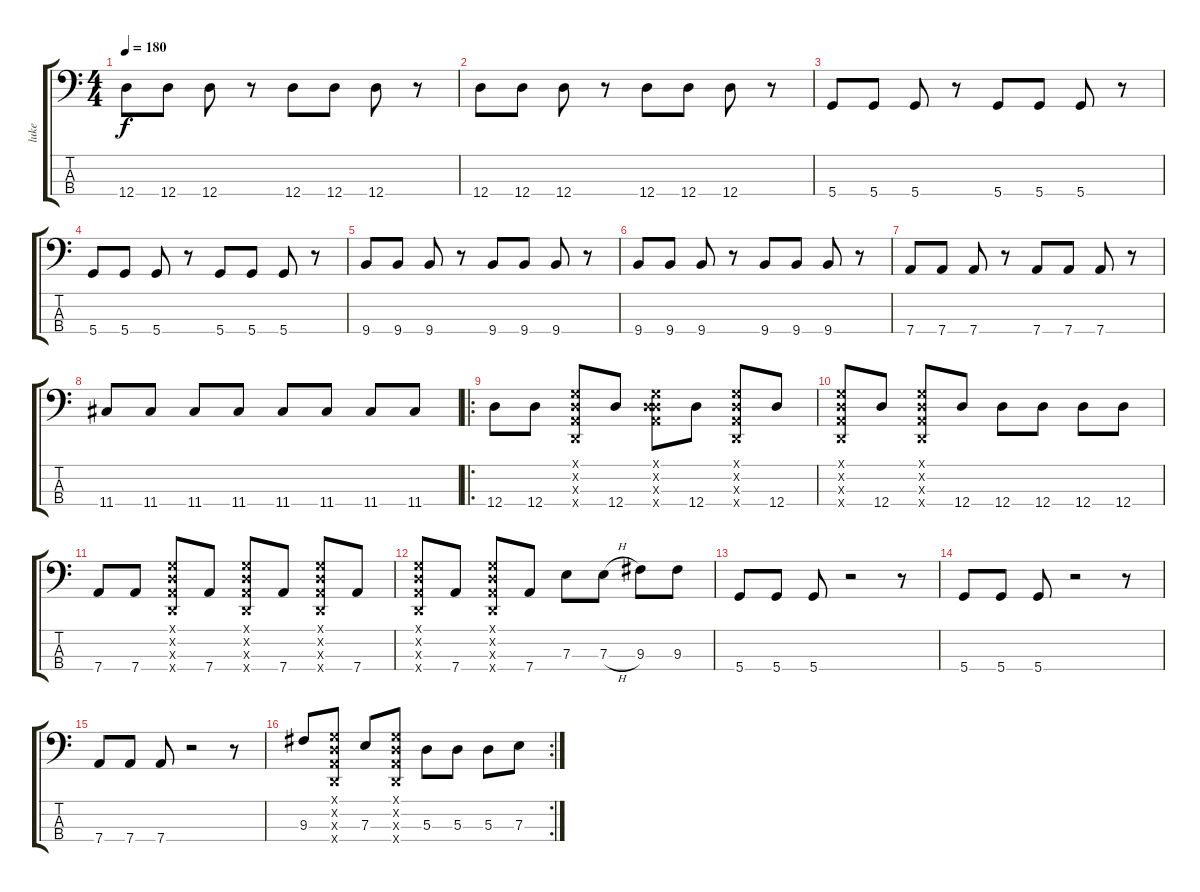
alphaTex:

\track ("luke" "luke") {instrument electricbassfinger}
\staff {score tabs}
\tuning (G2 D2 A1 D1) {hide}
\ts (4 4)
\tempo 180
\clef f4
\ks c
12.4.8{dy f} 12.4.8 12.4.8 r.8 12.4.8 12.4.8 12.4.8 r.8 |
12.4.8 12.4.8 12.4.8 r.8 12.4.8 12.4.8 12.4.8 r.8 |
5.4.8 5.4.8 5.4.8 r.8 5.4.8 5.4.8 5.4.8 r.8 |
5.4.8 5.4.8 5.4.8 r.8 5.4.8 5.4.8 5.4.8 r.8 |
9.4.8 9.4.8 9.4.8 r.8 9.4.8 9.4.8 9.4.8 r.8 |
9.4.8 9.4.8 9.4.8 r.8 9.4.8 9.4.8 9.4.8 r.8 |
7.4.8 7.4.8 7.4.8 r.8 7.4.8 7.4.8 7.4.8 r.8 |
11.4.8 11.4.8 11.4.8 11.4.8 11.4.8 11.4.8 11.4.8 11.4.8 |
\ro
12.4.8 12.4.8 (0.1{x} 0.2{x} 0.3{x} 0.4{x}).8 12.4.8 (0.1{x} 0.2{x} 0.3{x} 12.4{x}).8 12.4.8 (0.1{x} 0.2{x} 0.3{x} 0.4{x}).8 12.4.8 |
(0.1{x} 0.2{x} 0.3{x} 0.4{x}).8 12.4.8 (0.1{x} 0.2{x} 0.3{x} 0.4{x}).8 12.4.8 12.4.8 12.4.8 12.4.8 12.4.8 |
7.4.8 7.4.8 (0.1{x} 0.2{x} 0.3{x} 0.4{x}).8 7.4.8 (0.1{x} 0.2{x} 0.3{x} 0.4{x}).8 7.4.8 (0.1{x} 0.2{x} 0.3{x} 0.4{x}).8 7.4.8 |
(0.1{x} 0.2{x} 0.3{x} 0.4{x}).8 7.4.8 (0.1{x} 0.2{x} 0.3{x} 0.4{x}).8 7.4.8 7.3.8 7.3{h}.8 9.3.8 9.3.8 |
5.4.8 5.4.8 5.4.8 r.2 r.8 |
5.4.8 5.4.8 5.4.8 r.2 r.8 |
7.4.8 7.4.8 7.4.8 r.2 r.8 |
\rc 2
9.3.8 (0.1{x} 0.2{x} 0.3{x} 0.4{x}).8 7.3.8 (0.1{x} 0.2{x} 0.3{x} 0.4{x}).8 5.3.8 5.3.8 5.3.8 7.3.8
